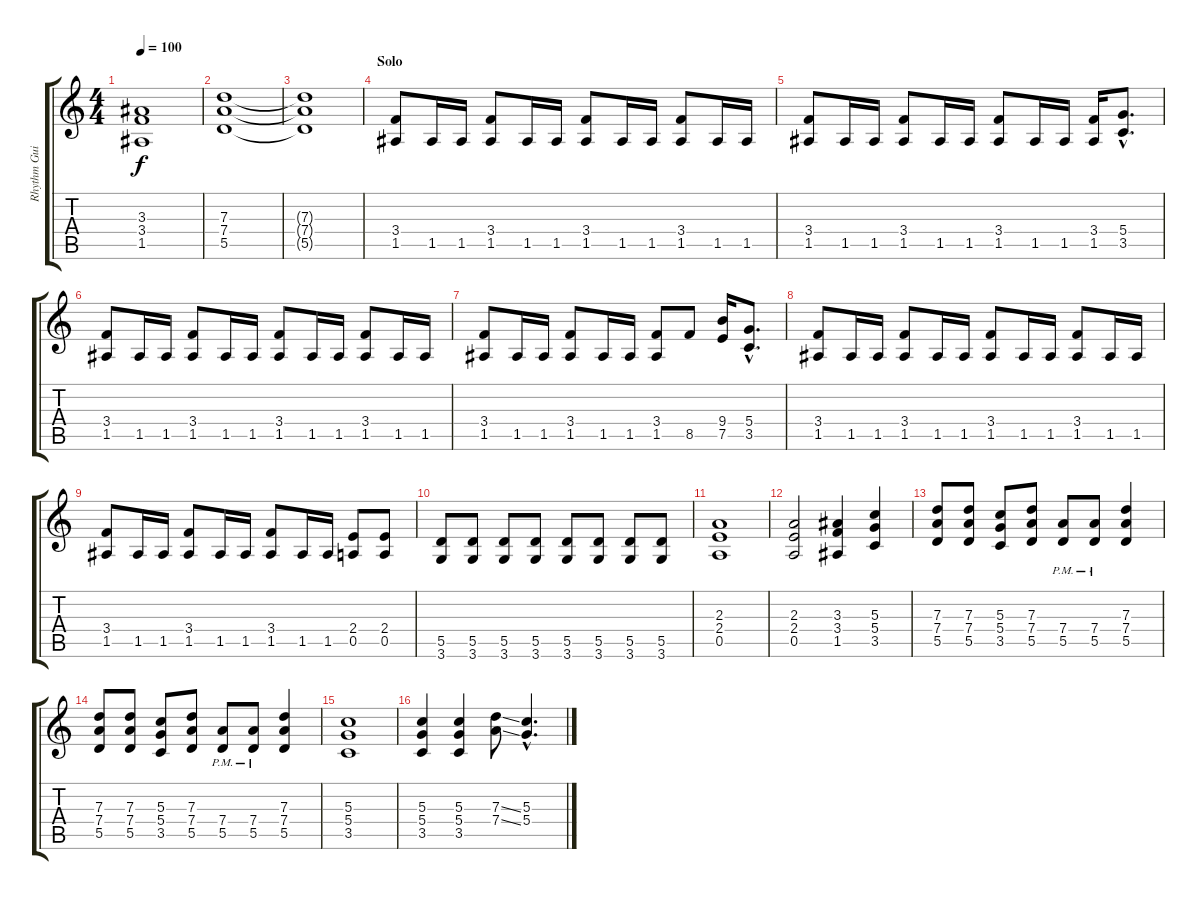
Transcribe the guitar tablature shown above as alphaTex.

\track ("Rhythm Guitar" "Rhythm Gui") {instrument distortionguitar}
\staff {score tabs}
\tuning (E4 B3 G3 D3 A2 E2) {hide}
\ts (4 4)
\tempo 100
\clef g2
\ks c
(3.3 3.4 1.5).1{dy f} |
(7.3 7.4 5.5).1 |
(7.3{t} 7.4{t} 5.5{t}).1 |
\section ("" "Solo")
(3.4 1.5).8 1.5.16 1.5.16 (3.4 1.5).8 1.5.16 1.5.16 (3.4 1.5).8 1.5.16 1.5.16 (3.4 1.5).8 1.5.16 1.5.16 |
(3.4 1.5).8 1.5.16 1.5.16 (3.4 1.5).8 1.5.16 1.5.16 (3.4 1.5).8 1.5.16 1.5.16 (3.4 1.5).16 (5.4{hac} 3.5{hac}).8{d} |
(3.4 1.5).8 1.5.16 1.5.16 (3.4 1.5).8 1.5.16 1.5.16 (3.4 1.5).8 1.5.16 1.5.16 (3.4 1.5).8 1.5.16 1.5.16 |
(3.4 1.5).8 1.5.16 1.5.16 (3.4 1.5).8 1.5.16 1.5.16 (3.4 1.5).8 8.5.8 (9.4 7.5).16 (5.4{hac} 3.5{hac}).8{d} |
(3.4 1.5).8 1.5.16 1.5.16 (3.4 1.5).8 1.5.16 1.5.16 (3.4 1.5).8 1.5.16 1.5.16 (3.4 1.5).8 1.5.16 1.5.16 |
(3.4 1.5).8 1.5.16 1.5.16 (3.4 1.5).8 1.5.16 1.5.16 (3.4 1.5).8 1.5.16 1.5.16 (2.4 0.5).8 (2.4 0.5).8 |
(5.5 3.6).8 (5.5 3.6).8 (5.5 3.6).8 (5.5 3.6).8 (5.5 3.6).8 (5.5 3.6).8 (5.5 3.6).8 (5.5 3.6).8 |
(2.3 2.4 0.5).1 |
(2.3 2.4 0.5).2 (3.3 3.4 1.5).4 (5.3 5.4 3.5).4 |
(7.3 7.4 5.5).8 (7.3 7.4 5.5).8 (5.3 5.4 3.5).8 (7.3 7.4 5.5).8 (7.4 5.5{pm}).8 (7.4 5.5{pm}).8 (7.3 7.4 5.5).4 |
(7.3 7.4 5.5).8 (7.3 7.4 5.5).8 (5.3 5.4 3.5).8 (7.3 7.4 5.5).8 (7.4 5.5{pm}).8 (7.4 5.5{pm}).8 (7.3 7.4 5.5).4 |
(5.3 5.4 3.5).1 |
(5.3 5.4 3.5).4 (5.3 5.4 3.5).4 (7.3{ss} 7.4{ss}).8 (5.3{hac} 5.4{hac}).4{d}
